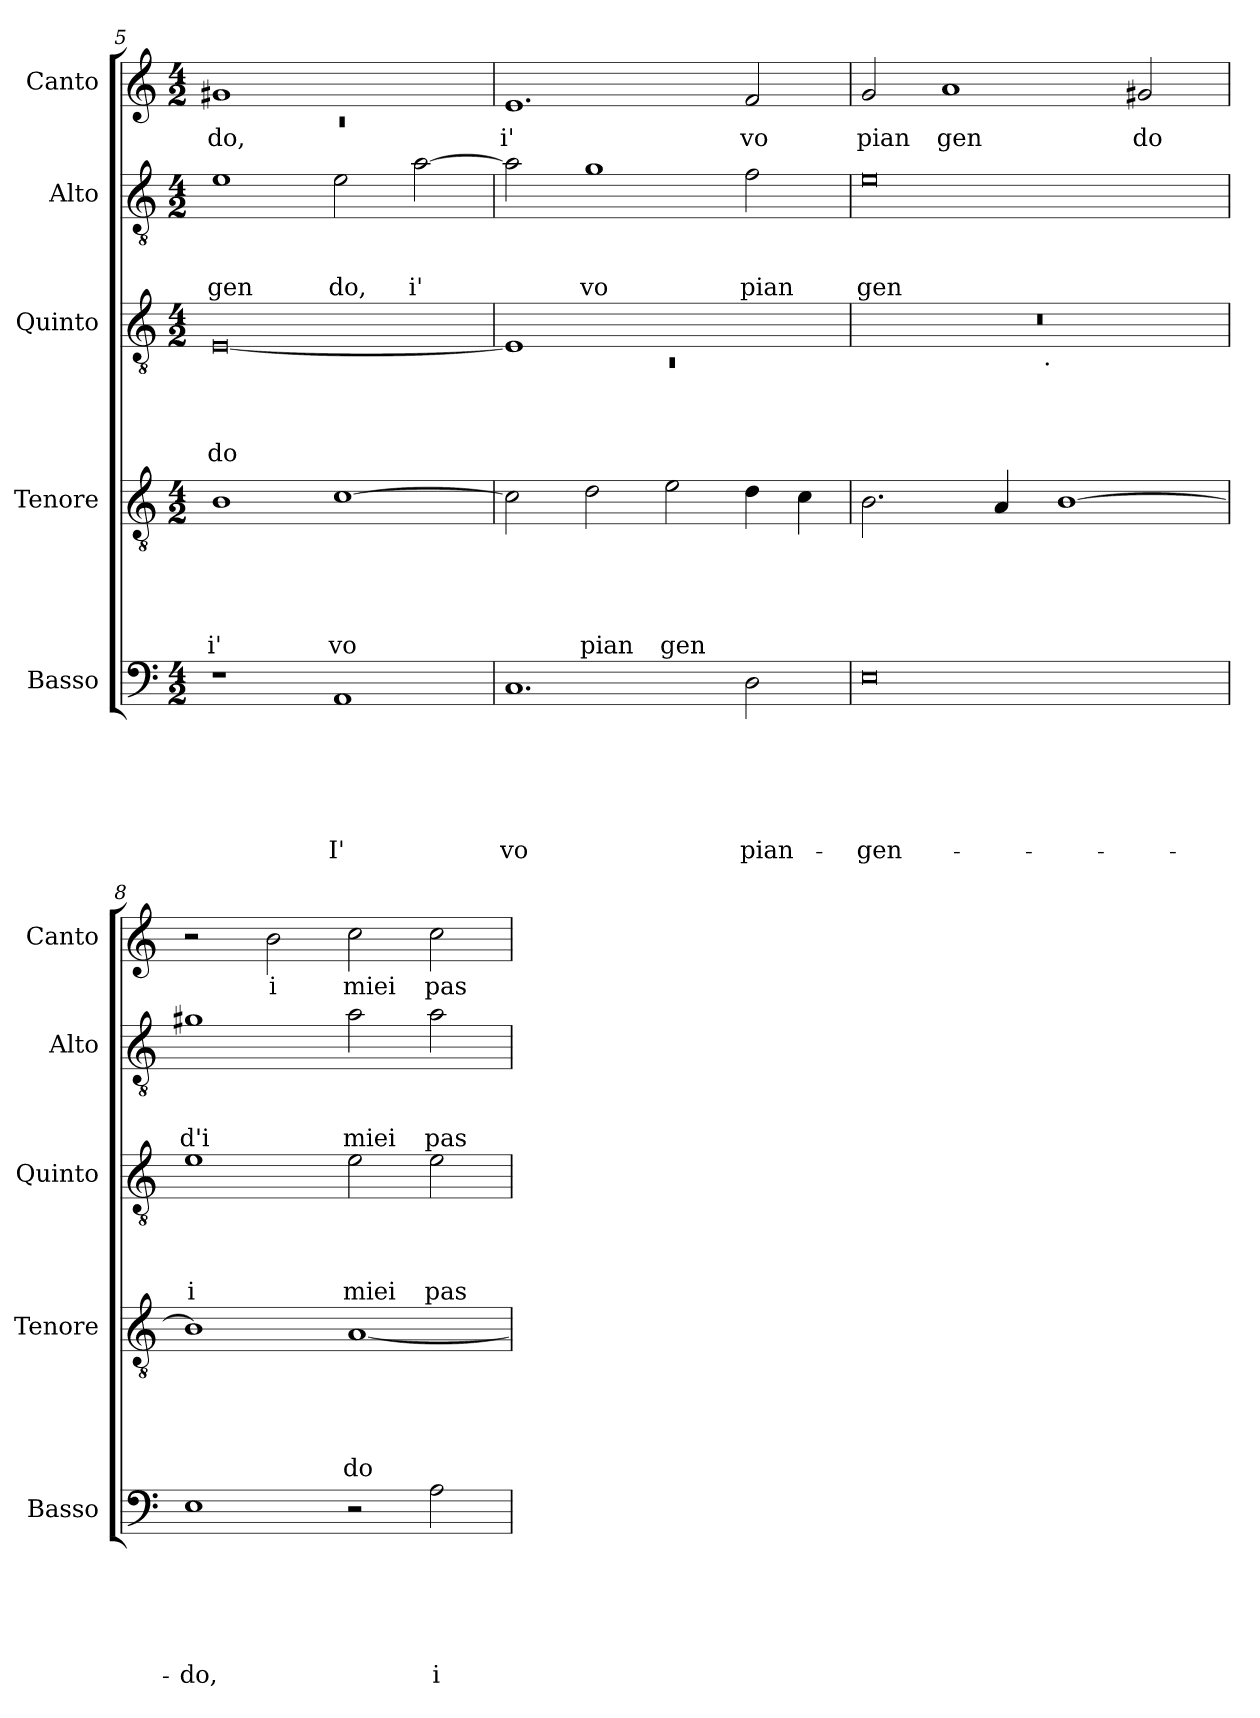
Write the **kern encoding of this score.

**kern	**text	**text	**text	**text	**text	**text	**kern	**text	**text	**text	**text	**text	**kern	**text	**text	**text	**text	**kern	**text	**text	**text	**kern	**text
*part5	*part5	*part5	*part5	*part5	*part5	*part5	*part4	*part4	*part4	*part4	*part4	*part4	*part3	*part3	*part3	*part3	*part3	*part2	*part2	*part2	*part2	*part1	*part1
*staff5	*staff5	*staff5	*staff5	*staff5	*staff5	*staff5	*staff4	*staff4	*staff4	*staff4	*staff4	*staff4	*staff3	*staff3	*staff3	*staff3	*staff3	*staff2	*staff2	*staff2	*staff2	*staff1	*staff1
*I"Basso	*	*	*	*	*	*	*I"Tenore	*	*	*	*	*	*I"Quinto	*	*	*	*	*I"Alto	*	*	*	*I"Canto	*
*I'Basso	*	*	*	*	*	*	*I'Tenore	*	*	*	*	*	*I'Quinto	*	*	*	*	*I'Alto	*	*	*	*I'Canto	*
*clefF4	*	*	*	*	*	*	*clefGv2	*	*	*	*	*	*clefGv2	*	*	*	*	*clefGv2	*	*	*	*clefG2	*
*k[]	*	*	*	*	*	*	*k[]	*	*	*	*	*	*k[]	*	*	*	*	*k[]	*	*	*	*k[]	*
*C:	*	*	*	*	*	*	*C:	*	*	*	*	*	*C:	*	*	*	*	*C:	*	*	*	*C:	*
*M4/2	*	*	*	*	*	*	*M4/2	*	*	*	*	*	*M4/2	*	*	*	*	*M4/2	*	*	*	*M4/2	*
=5	=5	=5	=5	=5	=5	=5	=5	=5	=5	=5	=5	=5	=5	=5	=5	=5	=5	=5	=5	=5	=5	=5	=5
*	*	*	*	*	*	*	*	*	*	*	*	*	*	*	*	*	*	*	*	*	*	*^	*
!	!	!	!	!	!	!	!	!	!	!	!	!LO:LY:b	!	!	!	!	!LO:LY:b	!	!	!	!LO:LY:b	!	!LO:N:vis=1	!LO:LY:b
1r	.	.	.	.	.	.	1B	.	.	.	.	i'	[<0E	.	.	.	-do	1e	.	.	gen	1g#X	0rc	do,
!	!	!	!	!	!	!LO:LY:b	!	!	!	!	!	!LO:LY:b	!	!	!	!	!	!	!	!	!LO:LY:b	!	!	!
1AA	.	.	.	.	.	I'	[>1c	.	.	.	.	vo	.	.	.	.	.	2e\	.	.	do,	1ryy	.	.
!	!	!	!	!	!	!	!	!	!	!	!	!	!	!	!	!	!	!	!	!	!LO:LY:b	!	!	!
.	.	.	.	.	.	.	.	.	.	.	.	.	.	.	.	.	.	[>2a\	.	.	i'	.	.	.
*	*	*	*	*	*	*	*	*	*	*	*	*	*	*	*	*	*	*	*	*	*	*v	*v	*
=6	=6	=6	=6	=6	=6	=6	=6	=6	=6	=6	=6	=6	=6	=6	=6	=6	=6	=6	=6	=6	=6	=6	=6
*	*	*	*	*	*	*	*	*	*	*	*	*	*^	*	*	*	*	*	*	*	*	*	*
!	!	!	!	!	!	!LO:LY:b	!	!	!	!	!	!	!	!LO:N:vis=1	!	!	!	!	!	!	!	!	!	!LO:LY:b
1.C	.	.	.	.	.	vo	2c\]	.	.	.	.	.	1E]	0rC	.	.	.	.	2a\]	.	.	.	1.e	i'
!	!	!	!	!	!	!	!	!	!	!	!	!LO:LY:b	!	!	!	!	!	!	!	!	!	!LO:LY:b	!	!
.	.	.	.	.	.	.	2d\	.	.	.	.	pian	.	.	.	.	.	.	1g	.	.	vo	.	.
!	!	!	!	!	!	!	!	!	!	!	!	!LO:LY:b	!	!	!	!	!	!	!	!	!	!	!	!
.	.	.	.	.	.	.	2e\	.	.	.	.	gen	1ryy	.	.	.	.	.	.	.	.	.	.	.
!	!	!	!	!	!	!LO:LY:b	!	!	!	!	!	!	!	!	!	!	!	!	!	!	!	!LO:LY:b	!	!LO:LY:b
2D\	.	.	.	.	.	pian-	4d\	.	.	.	.	.	.	.	.	.	.	.	2f\	.	.	pian	2f/	vo
.	.	.	.	.	.	.	4c\	.	.	.	.	.	.	.	.	.	.	.	.	.	.	.	.	.
=7	=7	=7	=7	=7	=7	=7	=7	=7	=7	=7	=7	=7	=7	=7	=7	=7	=7	=7	=7	=7	=7	=7	=7	=7
!	!	!	!	!	!	!LO:LY:b	!	!	!	!	!	!	!	!	!	!	!	!	!	!	!	!LO:LY:b	!	!LO:LY:b
0E	.	.	.	.	.	-gen-	2.B\	.	.	.	.	.	0r	2ryy	.	.	.	.	0e	.	.	gen	2g/	pian
!	!	!	!	!	!	!	!	!	!	!	!	!	!	!	!	!	!	!	!	!	!	!	!	!LO:LY:b
.	.	.	.	.	.	.	.	.	.	.	.	.	.	4...ryy	.	.	.	.	.	.	.	.	1a	gen
.	.	.	.	.	.	.	4A/	.	.	.	.	.	.	.	.	.	.	.	.	.	.	.	.	.
!	!	!	!	!	!	!	!	!	!	!	!	!	!	!LO:TX:b:t=.	!	!	!	!	!	!	!	!	!	!
.	.	.	.	.	.	.	.	.	.	.	.	.	.	1ryy	.	.	.	.	.	.	.	.	.	.
.	.	.	.	.	.	.	[<1B	.	.	.	.	.	.	.	.	.	.	.	.	.	.	.	.	.
!	!	!	!	!	!	!	!	!	!	!	!	!	!	!	!	!	!	!	!	!	!	!	!	!LO:LY:b
.	.	.	.	.	.	.	.	.	.	.	.	.	.	.	.	.	.	.	.	.	.	.	2g#X/	do
.	.	.	.	.	.	.	.	.	.	.	.	.	.	32ryy	.	.	.	.	.	.	.	.	.	.
!!LO:LB:g=z
=8	=8	=8	=8	=8	=8	=8	=8	=8	=8	=8	=8	=8	=8	=8	=8	=8	=8	=8	=8	=8	=8	=8	=8	=8
!	!	!	!	!	!	!LO:LY:b	!	!	!	!	!	!	!	!	!	!	!	!LO:LY:b	!	!	!	!LO:LY:b	!	!
*	*	*	*	*	*	*	*	*	*	*	*	*	*v	*v	*	*	*	*	*	*	*	*	*	*
1E	.	.	.	.	.	-do,	1B]	.	.	.	.	.	1e	.	.	.	i	1g#X	.	.	d'i	2r	.
!	!	!	!	!	!	!	!	!	!	!	!	!	!	!	!	!	!	!	!	!	!	!	!LO:LY:b
.	.	.	.	.	.	.	.	.	.	.	.	.	.	.	.	.	.	.	.	.	.	2b\	i
!	!	!	!	!	!	!	!	!	!	!	!	!LO:LY:b	!	!	!	!	!LO:LY:b	!	!	!	!LO:LY:b	!	!LO:LY:b
2r	.	.	.	.	.	.	[<1A	.	.	.	.	do	2e\	.	.	.	miei	2a\	.	.	miei	2cc\	miei
!	!	!	!	!	!	!LO:LY:b	!	!	!	!	!	!	!	!	!	!	!LO:LY:b	!	!	!	!LO:LY:b	!	!LO:LY:b
2A\	.	.	.	.	.	i	.	.	.	.	.	.	2e\	.	.	.	pas-	2a\	.	.	pas-	2cc\	pas-
=	=	=	=	=	=	=	=	=	=	=	=	=	=	=	=	=	=	=	=	=	=	=	=
*-	*-	*-	*-	*-	*-	*-	*-	*-	*-	*-	*-	*-	*-	*-	*-	*-	*-	*-	*-	*-	*-	*-	*-
